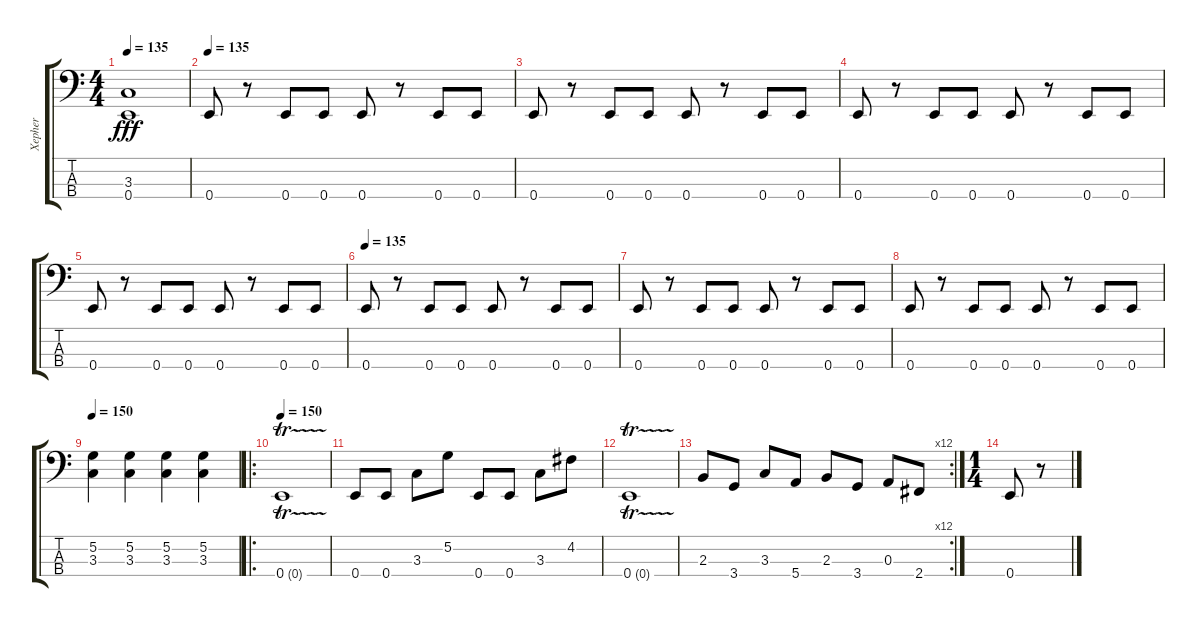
\track ("Xepher" "Xepher") {instrument electricbassfinger}
\staff {score tabs}
\tuning (G2 D2 A1 E1) {hide}
\ts (4 4)
\tempo 135
\clef f4
\ks c
(3.3 0.4{t}).1{dy fff} |
\tempo 135
0.4.8{instrument slapbass2} r.8 0.4.8 0.4.8 0.4.8 r.8 0.4.8 0.4.8 |
0.4.8 r.8 0.4.8 0.4.8 0.4.8 r.8 0.4.8 0.4.8 |
0.4.8 r.8 0.4.8 0.4.8 0.4.8 r.8 0.4.8 0.4.8 |
0.4.8 r.8 0.4.8 0.4.8 0.4.8 r.8 0.4.8 0.4.8 |
\tempo 135
0.4.8 r.8 0.4.8 0.4.8 0.4.8 r.8 0.4.8 0.4.8 |
0.4.8 r.8 0.4.8 0.4.8 0.4.8 r.8 0.4.8 0.4.8 |
0.4.8 r.8 0.4.8 0.4.8 0.4.8 r.8 0.4.8 0.4.8 |
\tempo 150
(5.2 3.3).4 (5.2 3.3).4 (5.2 3.3).4 (5.2 3.3).4 |
\ro
\tempo 150
0.4{tr (0 16)}.1{instrument electricbassfinger} |
0.4.8 0.4.8 3.3.8 5.2.8 0.4.8 0.4.8 3.3.8 4.2.8 |
0.4{tr (0 16)}.1 |
\rc 12
2.3.8 3.4.8 3.3.8 5.4.8 2.3.8 3.4.8 0.3.8 2.4.8 |
\ts (1 4)
0.4.8 r.8
